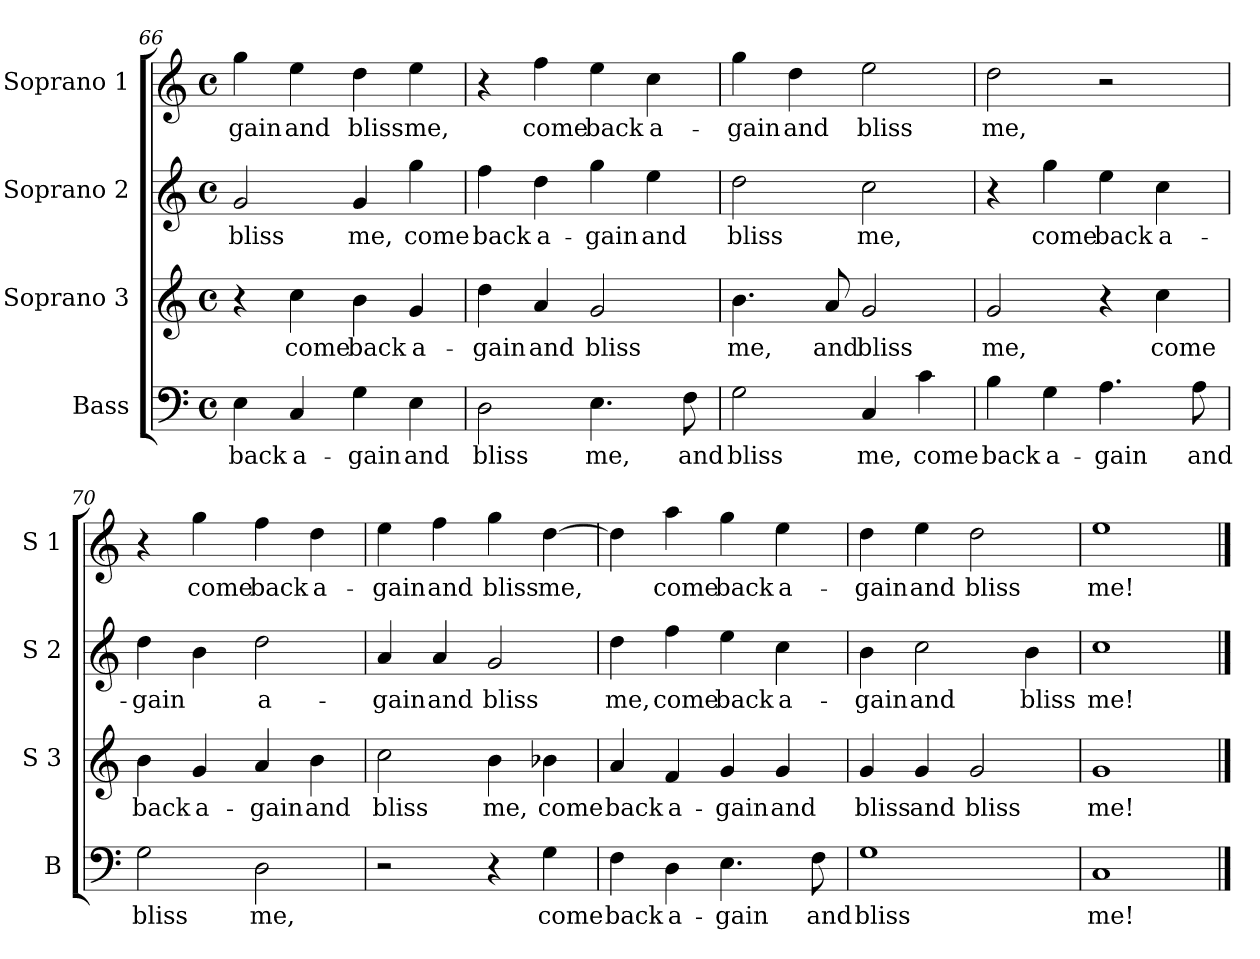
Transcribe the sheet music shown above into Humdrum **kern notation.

**kern	**text	**kern	**text	**kern	**text	**kern	**text
*part4	*part4	*part3	*part3	*part2	*part2	*part1	*part1
*staff4	*staff4	*staff3	*staff3	*staff2	*staff2	*staff1	*staff1
*I"Bass	*	*I"Soprano 3	*	*I"Soprano 2	*	*I"Soprano 1	*
*I'B	*	*I'S 3	*	*I'S 2	*	*I'S 1	*
!!LO:LB:g=z
*clefF4	*	*clefG2	*	*clefG2	*	*clefG2	*
*k[]	*	*k[]	*	*k[]	*	*k[]	*
*C:	*	*C:	*	*C:	*	*C:	*
*M4/4	*	*M4/4	*	*M4/4	*	*M4/4	*
*met(c)	*	*met(c)	*	*met(c)	*	*met(c)	*
=66	=66	=66	=66	=66	=66	=66	=66
!	!LO:LY:b	!	!	!	!LO:LY:b	!	!LO:LY:b
4E\	back	4r	.	2g/	bliss	4gg\	-gain
!	!LO:LY:b	!	!LO:LY:b	!	!	!	!LO:LY:b
4C/	a-	4cc\	come	.	.	4ee\	and
!	!LO:LY:b	!	!LO:LY:b	!	!LO:LY:b	!	!LO:LY:b
4G\	-gain	4b\	back	4g/	me,	4dd\	bliss
!	!LO:LY:b	!	!LO:LY:b	!	!LO:LY:b	!	!LO:LY:b
4E\	and	4g/	a-	4gg\	come	4ee\	me,
=67	=67	=67	=67	=67	=67	=67	=67
!	!LO:LY:b	!	!LO:LY:b	!	!LO:LY:b	!	!
2D\	bliss	4dd\	-gain	4ff\	back	4r	.
!	!	!	!LO:LY:b	!	!LO:LY:b	!	!LO:LY:b
.	.	4a/	and	4dd\	a-	4ff\	come
!	!LO:LY:b	!	!LO:LY:b	!	!LO:LY:b	!	!LO:LY:b
4.E\	me,	2g/	bliss	4gg\	-gain	4ee\	back
!	!	!	!	!	!LO:LY:b	!	!LO:LY:b
.	.	.	.	4ee\	and	4cc\	a-
!	!LO:LY:b	!	!	!	!	!	!
8F\	and	.	.	.	.	.	.
=68	=68	=68	=68	=68	=68	=68	=68
!	!LO:LY:b	!	!LO:LY:b	!	!LO:LY:b	!	!LO:LY:b
2G\	bliss	4.b\	me,	2dd\	bliss	4gg\	-gain
!	!	!	!	!	!	!	!LO:LY:b
.	.	.	.	.	.	4dd\	and
!	!	!	!LO:LY:b	!	!	!	!
.	.	8a/	and	.	.	.	.
!	!LO:LY:b	!	!LO:LY:b	!	!LO:LY:b	!	!LO:LY:b
4C/	me,	2g/	bliss	2cc\	me,	2ee\	bliss
!	!LO:LY:b	!	!	!	!	!	!
4c\	come	.	.	.	.	.	.
=69	=69	=69	=69	=69	=69	=69	=69
!	!LO:LY:b	!	!LO:LY:b	!	!	!	!LO:LY:b
4B\	back	2g/	me,	4r	.	2dd\	me,
!	!LO:LY:b	!	!	!	!LO:LY:b	!	!
4G\	a-	.	.	4gg\	come	.	.
!	!LO:LY:b	!	!	!	!LO:LY:b	!	!
4.A\	-gain	4r	.	4ee\	back	2r	.
!	!	!	!LO:LY:b	!	!LO:LY:b	!	!
.	.	4cc\	come	4cc\	a-	.	.
!	!LO:LY:b	!	!	!	!	!	!
8A\	and	.	.	.	.	.	.
=70	=70	=70	=70	=70	=70	=70	=70
!	!LO:LY:b	!	!LO:LY:b	!	!LO:LY:b	!	!
2G\	bliss	4b\	back	4dd\	-gain	4r	.
!	!	!	!LO:LY:b	!	!	!	!LO:LY:b
.	.	4g/	a-	4b\	.	4gg\	come
!	!LO:LY:b	!	!LO:LY:b	!	!LO:LY:b	!	!LO:LY:b
2D\	me,	4a/	-gain	2dd\	a-	4ff\	back
!	!	!	!LO:LY:b	!	!	!	!LO:LY:b
.	.	4b\	and	.	.	4dd\	a-
!!LO:LB:g=z
=71	=71	=71	=71	=71	=71	=71	=71
!	!	!	!LO:LY:b	!	!LO:LY:b	!	!LO:LY:b
2r	.	2cc\	bliss	4a/	-gain	4ee\	-gain
!	!	!	!	!	!LO:LY:b	!	!LO:LY:b
.	.	.	.	4a/	and	4ff\	and
!	!	!	!LO:LY:b	!	!LO:LY:b	!	!LO:LY:b
4r	.	4b\	me,	2g/	bliss	4gg\	bliss
!	!LO:LY:b	!	!LO:LY:b	!	!	!	!LO:LY:b
4G\	come	4b-X\	come	.	.	[4dd\	me,
=72	=72	=72	=72	=72	=72	=72	=72
!	!LO:LY:b	!	!LO:LY:b	!	!LO:LY:b	!	!
4F\	back	4a/	back	4dd\	me,	4dd\]	.
!	!LO:LY:b	!	!LO:LY:b	!	!LO:LY:b	!	!LO:LY:b
4D\	a-	4f/	a-	4ff\	come	4aa\	come
!	!LO:LY:b	!	!LO:LY:b	!	!LO:LY:b	!	!LO:LY:b
4.E\	-gain	4g/	-gain	4ee\	back	4gg\	back
!	!	!	!LO:LY:b	!	!LO:LY:b	!	!LO:LY:b
.	.	4g/	and	4cc\	a-	4ee\	a-
!	!LO:LY:b	!	!	!	!	!	!
8F\	and	.	.	.	.	.	.
=73	=73	=73	=73	=73	=73	=73	=73
!	!LO:LY:b	!	!LO:LY:b	!	!LO:LY:b	!	!LO:LY:b
1G	bliss	4g/	bliss	4b\	-gain	4dd\	-gain
!	!	!	!LO:LY:b	!	!LO:LY:b	!	!LO:LY:b
.	.	4g/	and	2cc\	and	4ee\	and
!	!	!	!LO:LY:b	!	!	!	!LO:LY:b
.	.	2g/	bliss	.	.	2dd\	bliss
!	!	!	!	!	!LO:LY:b	!	!
.	.	.	.	4b\	bliss	.	.
=74	=74	=74	=74	=74	=74	=74	=74
!	!LO:LY:b	!	!LO:LY:b	!	!LO:LY:b	!	!LO:LY:b
1C	me!	1g	me!	1cc	me!	1ee	me!
==	==	==	==	==	==	==	==
*-	*-	*-	*-	*-	*-	*-	*-
